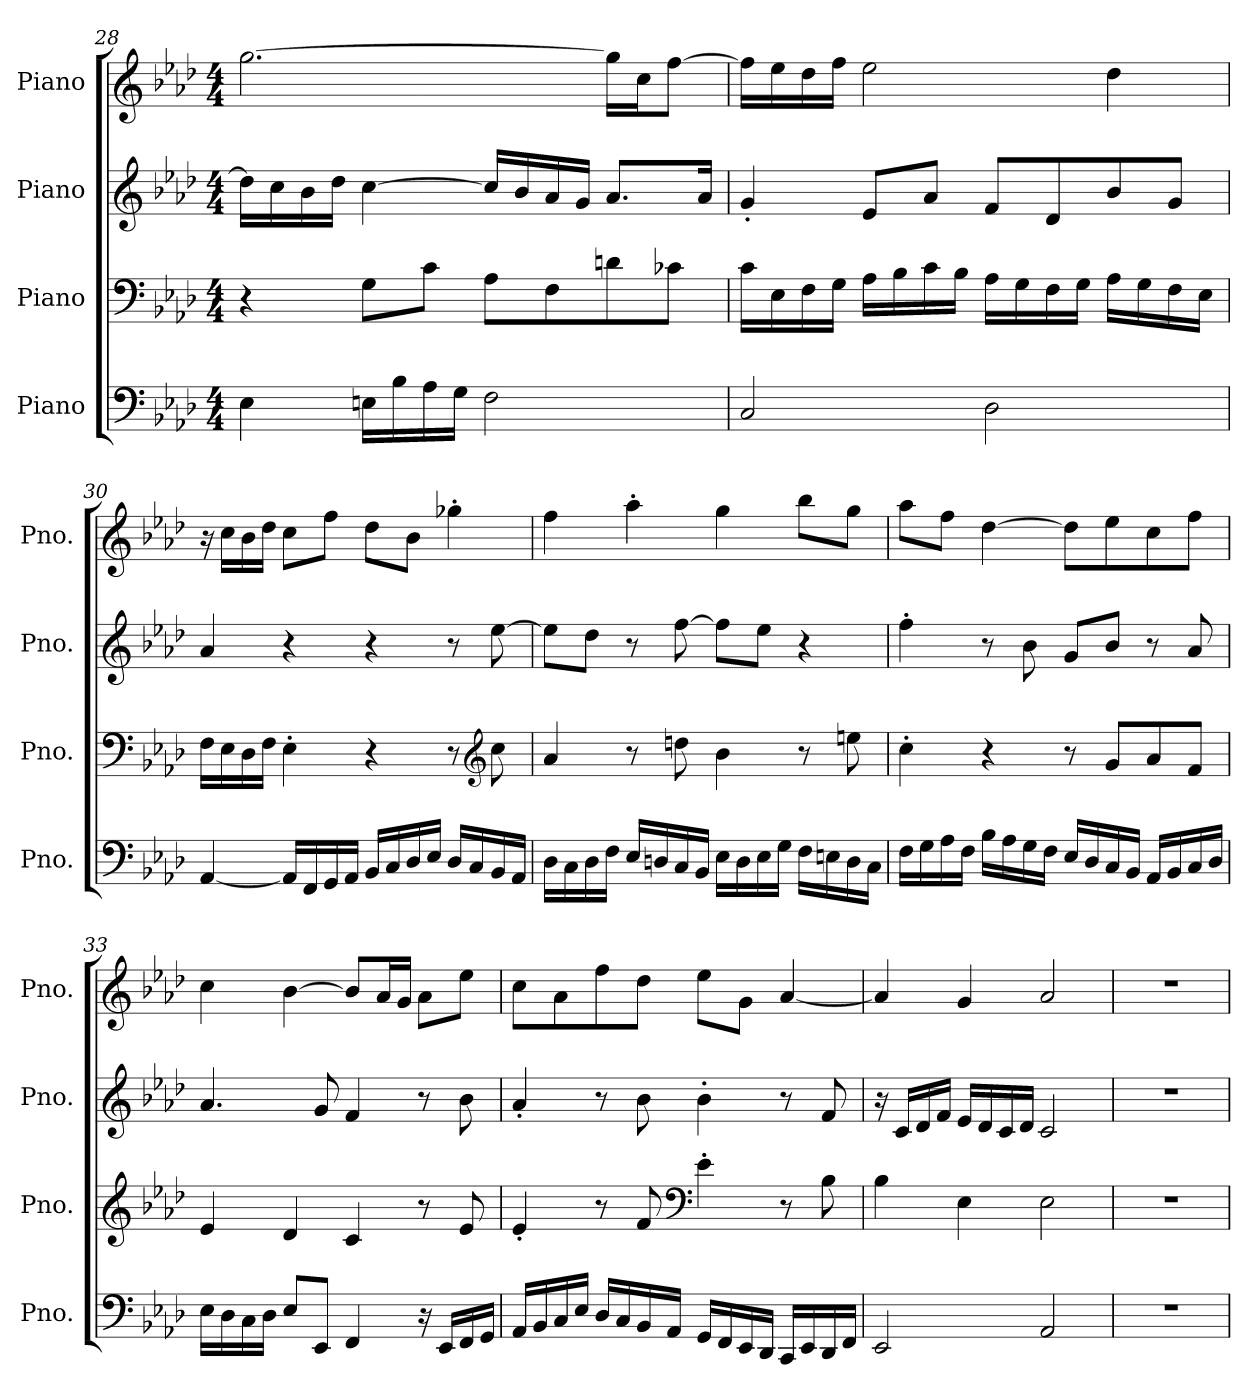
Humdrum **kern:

**kern	**kern	**kern	**kern
*part4	*part3	*part2	*part1
*staff4	*staff3	*staff2	*staff1
*I"Piano	*I"Piano	*I"Piano	*I"Piano
*I'Pno.	*I'Pno.	*I'Pno.	*I'Pno.
!!LO:LB:g=z
*clefF4	*clefF4	*clefG2	*clefG2
*k[b-e-a-d-]	*k[b-e-a-d-]	*k[b-e-a-d-]	*k[b-e-a-d-]
*M4/4	*M4/4	*M4/4	*M4/4
=28	=28	=28	=28
4E-\	4r	16dd-\LL]	[2.gg\
.	.	16cc\	.
.	.	16b-\	.
.	.	16dd-\JJ	.
16En\LL	8G\L	[4cc\	.
16B-\	.	.	.
16A-\	8c\J	.	.
16G\JJ	.	.	.
2F\	8A-\L	16cc/LL]	.
.	.	16b-/	.
.	8F\	16a-/	.
.	.	16g/JJ	.
.	8dn\	8.a-/L	16gg\LL]
.	.	.	16cc\J
.	8c-X\J	.	[8ff\J
.	.	16a-/Jk	.
=29	=29	=29	=29
2C/	16c\LL	4g'/	16ff\LL]
.	16E-\	.	16ee-\
.	16F\	.	16dd-\
.	16G\JJ	.	16ff\JJ
.	16A-\LL	8e-/L	2ee-\
.	16B-\	.	.
.	16c\	8a-/J	.
.	16B-\JJ	.	.
2D-\	16A-\LL	8f/L	.
.	16G\	.	.
.	16F\	8d-/	.
.	16G\JJ	.	.
.	16A-\LL	8b-/	4dd-\
.	16G\	.	.
.	16F\	8g/J	.
.	16E-\JJ	.	.
!!LO:LB:g=z
=30	=30	=30	=30
[4AA-/	16F\LL	4a-/	16r
.	16E-\	.	16cc\LL
.	16D-\	.	16b-\
.	16F\JJ	.	16dd-\JJ
16AA-/LL]	4E-'\	4r	8cc\L
16FF/	.	.	.
16GG/	.	.	8ff\J
16AA-/JJ	.	.	.
16BB-/LL	4r	4r	8dd-\L
16C/	.	.	.
16D-/	.	.	8b-\J
16E-/JJ	.	.	.
16D-/LL	8r	8r	4gg-X'\
16C/	.	.	.
*	*clefG2	*	*
16BB-/	8cc\	[8ee-\	.
16AA-/JJ	.	.	.
=31	=31	=31	=31
16D-\LL	4a-/	8ee-\L]	4ff\
16C\	.	.	.
16D-\	.	8dd-\J	.
16F\JJ	.	.	.
16E-/LL	8r	8r	4aa-'\
16Dn/	.	.	.
16C/	8ddn\	[8ff\	.
16BB-/JJ	.	.	.
16E-\LL	4b-\	8ff\L]	4gg\
16D\	.	.	.
16E-\	.	8ee-\J	.
16G\JJ	.	.	.
16F\LL	8r	4r	8bb-\L
16En\	.	.	.
16D\	8een\	.	8gg\J
16C\JJ	.	.	.
!!LO:PB:g=z
=32	=32	=32	=32
16F\LL	4cc'\	4ff'\	8aa-\L
16G\	.	.	.
16A-\	.	.	8ff\J
16F\JJ	.	.	.
16B-\LL	4r	8r	[4dd-\
16A-\	.	.	.
16G\	.	8b-\	.
16F\JJ	.	.	.
16E-/LL	8r	8g/L	8dd-\L]
16D-/	.	.	.
16C/	8g/L	8b-/J	8ee-\
16BB-/JJ	.	.	.
16AA-/LL	8a-/	8r	8cc\
16BB-/	.	.	.
16C/	8f/J	8a-/	8ff\J
16D-/JJ	.	.	.
=33	=33	=33	=33
16E-\LL	4e-/	4.a-/	4cc\
16D-\	.	.	.
16C\	.	.	.
16D-\JJ	.	.	.
8E-/L	4d-/	.	[4b-\
8EE-/J	.	8g/	.
4FF/	4c/	4f/	8b-/L]
.	.	.	16a-/L
.	.	.	16g/JJ
16r	8r	8r	8a-\L
16EE-/LL	.	.	.
16FF/	8e-/	8b-\	8ee-\J
16GG/JJ	.	.	.
!!LO:LB:g=z
=34	=34	=34	=34
16AA-/LL	4e-'/	4a-'/	8cc\L
16BB-/	.	.	.
16C/	.	.	8a-\
16E-/JJ	.	.	.
16D-/LL	8r	8r	8ff\
16C/	.	.	.
16BB-/	8f/	8b-\	8dd-\J
16AA-/JJ	.	.	.
*	*clefF4	*	*
16GG/LL	4e-'\	4b-'\	8ee-\L
16FF/	.	.	.
16EE-/	.	.	8g\J
16DD-/JJ	.	.	.
*	*	*	*MM66
16CC/LL	8r	8r	[4a-/
16EE-/	.	.	.
16DD-/	8B-\	8f/	.
16FF/JJ	.	.	.
=35	=35	=35	=35
*	*	*	*MM81
2EE-/	4B-\	16r	4a-/]
.	.	16c/LL	.
.	.	16d-/	.
.	.	16f/JJ	.
*	*	*	*MM70
.	4E-\	16e-/LL	4g/
.	.	16d-/	.
.	.	16c/	.
.	.	16d-/JJ	.
*	*	*	*MM47
2AA-/	2E-\	2c/	2a-/
=36	=36	=36	=36
1r	1r	1r	1r
=	=	=	=
*-	*-	*-	*-
